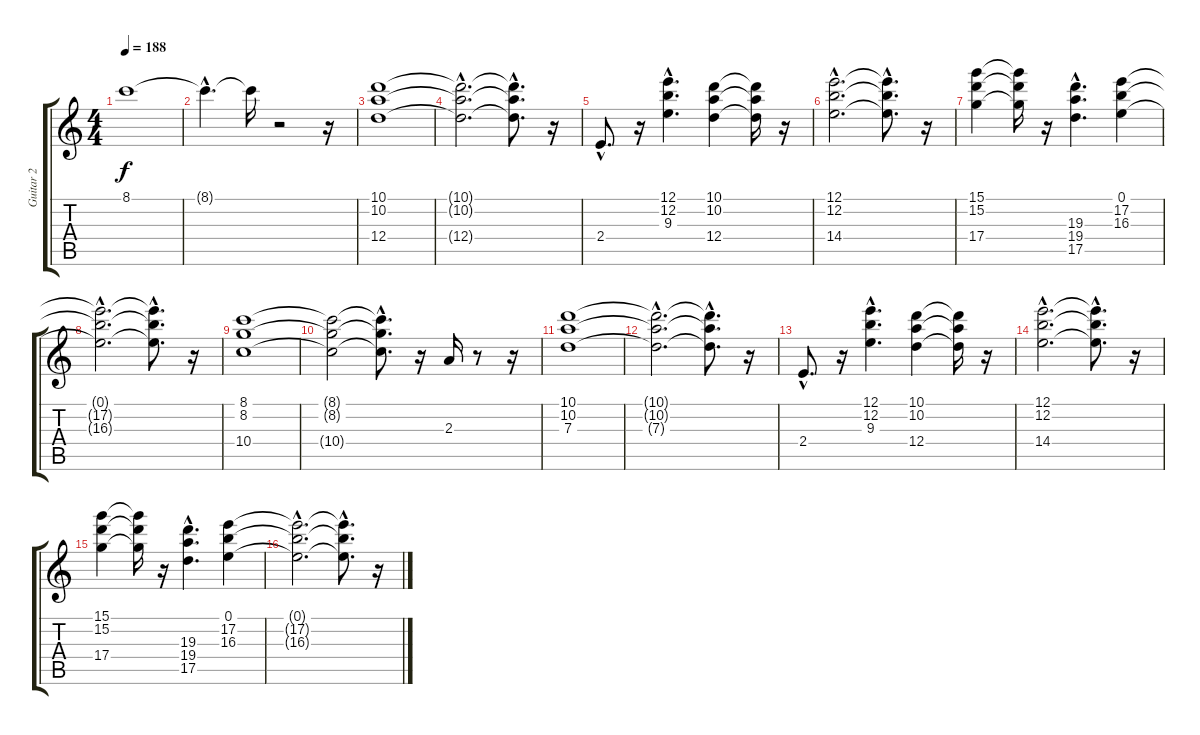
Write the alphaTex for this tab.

\track ("Guitar 2" "Guitar 2") {instrument distortionguitar}
\staff {score tabs}
\tuning (E4 B3 G3 D3 A2 E2) {hide}
\ts (4 4)
\tempo 188
\clef g2
\ks c
8.1.1{dy f} |
8.1{hac t}.4{d} 8.1{t}.16 r.2 r.16 |
(10.1 10.2 12.4).1 |
(10.1{hac t} 10.2{hac t} 12.4{hac t}).2{d} (10.1{hac t} 10.2{hac t} 12.4{hac t}).8{d} r.16 |
2.4{hac}.8{d} r.16 (12.1{hac} 12.2{hac} 9.3{hac}).4{d} (10.1 10.2 12.4).4 (10.1{t} 10.2{t} 12.4{t}).16 r.16 |
(12.1{hac} 12.2{hac} 14.4{hac}).2{d} (12.1{hac t} 12.2{hac t} 14.4{hac t}).8{d} r.16 |
(15.1 15.2 17.4).4 (15.1{t} 15.2{t} 17.4{t}).16 r.16 (19.3{hac} 19.4{hac} 17.5{hac}).4{d} (0.1 17.2 16.3).4 |
(0.1{hac t} 17.2{hac t} 16.3{hac t}).2{d} (0.1{hac t} 17.2{hac t} 16.3{hac t}).8{d} r.16 |
(8.1 8.2 10.4).1 |
(8.1{t} 8.2{t} 10.4{t}).2 (8.1{hac t} 8.2{hac t} 10.4{hac t}).8{d} r.16 2.3.16 r.8 r.16 |
(10.1 10.2 7.3).1 |
(10.1{hac t} 10.2{hac t} 7.3{hac t}).2{d} (10.1{hac t} 10.2{hac t} 7.3{hac t}).8{d} r.16 |
2.4{hac}.8{d} r.16 (12.1{hac} 12.2{hac} 9.3{hac}).4{d} (10.1 10.2 12.4).4 (10.1{t} 10.2{t} 12.4{t}).16 r.16 |
(12.1{hac} 12.2{hac} 14.4{hac}).2{d} (12.1{hac t} 12.2{hac t} 14.4{hac t}).8{d} r.16 |
(15.1 15.2 17.4).4 (15.1{t} 15.2{t} 17.4{t}).16 r.16 (19.3{hac} 19.4{hac} 17.5{hac}).4{d} (0.1 17.2 16.3).4 |
(0.1{hac t} 17.2{hac t} 16.3{hac t}).2{d} (0.1{hac t} 17.2{hac t} 16.3{hac t}).8{d} r.16
